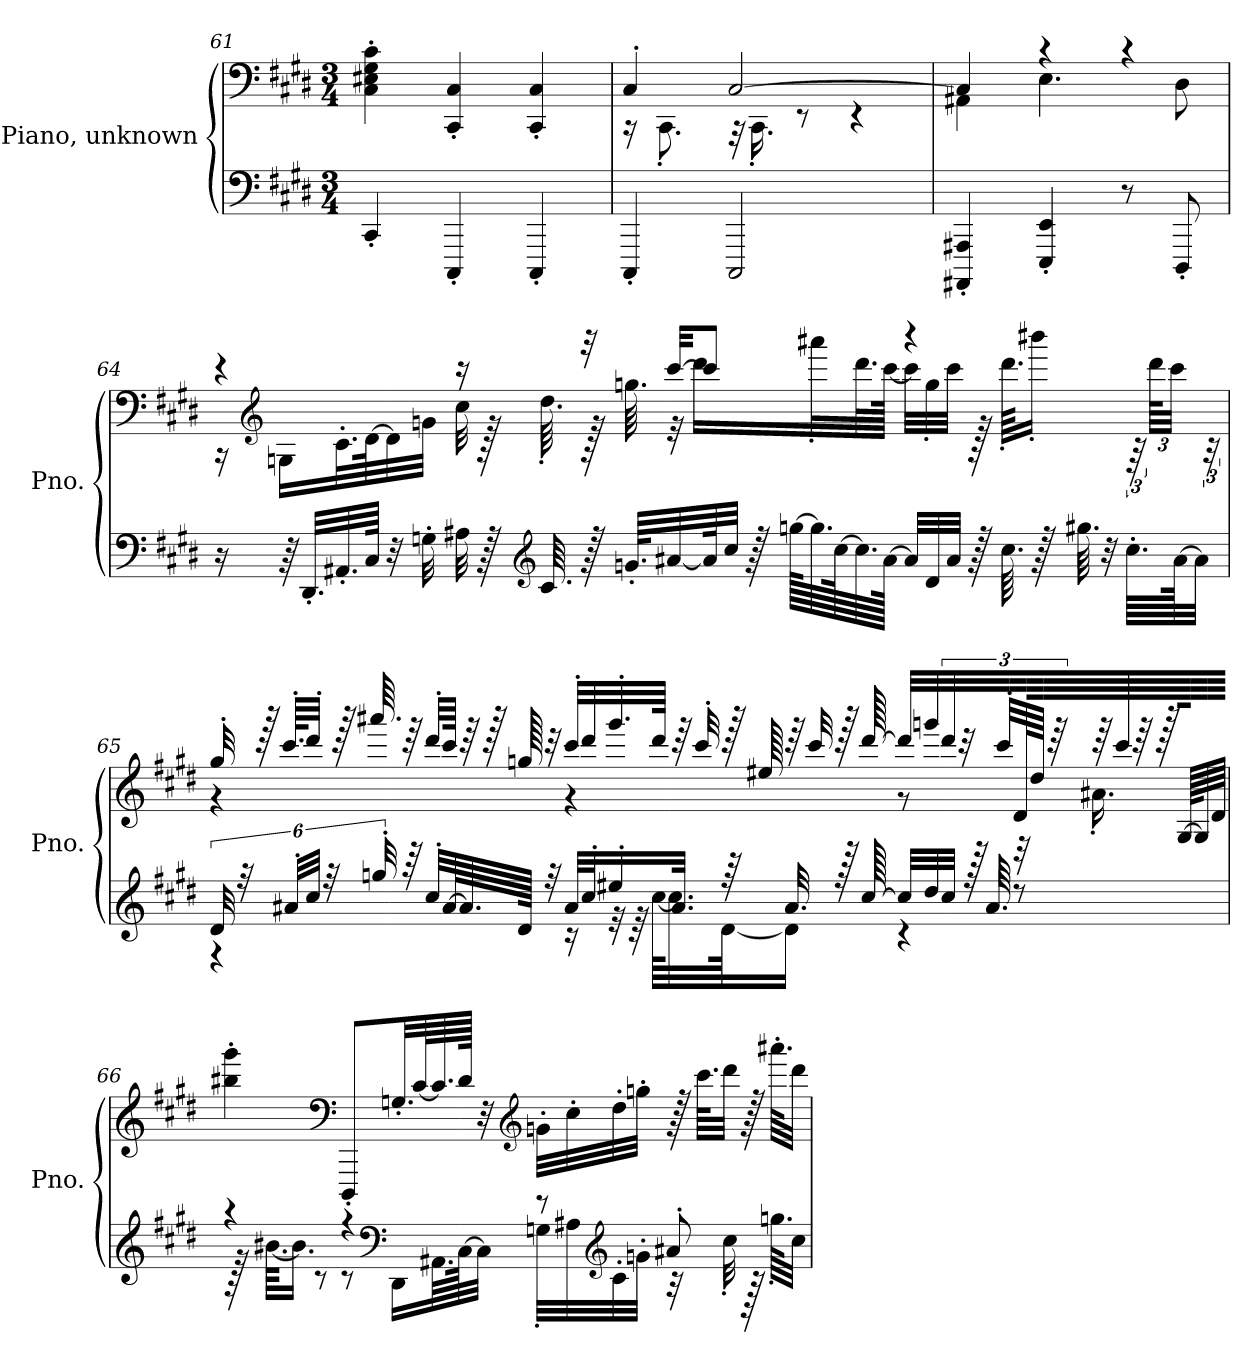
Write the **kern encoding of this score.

**kern	**kern
*part1	*part1
*staff2	*staff1
*I"Piano, unknown	*
*I'Pno.	*
!!LO:LB:g=z
*clefF4	*clefF4
*k[f#c#g#d#]	*k[f#c#g#d#]
*M3/4	*M3/4
=61	=61
4CC#'/	4C#\' 4E#X\' 4G#\' 4c#\'
4CCC#'/	4CC#/' 4C#/'
4CCC#'/	4CC#/' 4C#/'
=62	=62
*	*^
4CCC#'/	4C#'/	16r
.	.	8.CC#'\
2CCC#/	[2C#/	32r
.	.	16.CC#'\
.	.	8r
.	.	4r
=63	=63	=63
4AAAA#X/' 4AAA#X/'	4C#/]	4AA#X\
4EEE/' 4EE/'	4r	4.E\
8r	4r	.
8DDD#'/	.	8D#\
!!LO:LB:g=z	!!
=64	=64	=64
16r	4r	16r
*	*clefG2	*
64r	.	16Gn\LL
32.DD#'/LLL	.	.
32.AA#X'/	.	32.c#'\L
64C#/JJJk	.	[64d#\K
32r	.	32d#\]
32Gn'\	.	32gn\JJJ
32A#X\	16r	32cc#\
128r	.	128r
*clefG2	*	*
64.c#/	.	64.dd#'\
128r	32r	128r
64.gn'/KLLL	.	64.ggn\
[32a#X/	[32ccc#/KKL	32r
64a#/K]	8ccc#/J]	16ddd#\LL
32cc#/JJJ	.	.
128r	.	.
[128ggn\KLLLL	.	.
64.gg\]	.	32aaa#X'\L
[128cc#\K	.	.
64.cc#\]	.	64.ddd#\L
[128a#\JJJJk	.	[128ccc#\JJJJk
32a#/LLL]	4r	32ccc#\LLL]
32d#/	.	32gg'\
32a#/JJJ	.	32ccc#\JJJ
128r	.	128r
64.cc#\	.	64.ddd#'\KKLL
128r	.	16bbb#X'\JJ
64.gg#X\	.	.
32r	.	.
64.cc#'\LLLL	.	96r
.	.	96ddd#\KLLL
.	.	48ccc#\JJJ
[128a#\JK	.	.
32a#\JJJ]	.	.
.	.	48r
!!LO:LB:g=z	!!
=65	=65	=65
*^	*	*
48d#/	4r	32gg#'/	4r
48r	.	.	.
.	.	128r	.
.	.	64.ccc#'/KLLL	.
48a#X'/LLL	.	.	.
48cc#/JJJ	.	32ddd#'/JJJ	.
48r	.	.	.
.	.	128r	.
.	.	64.aaa#X/	.
48ggn'/	.	.	.
64r	.	64r	.
32cc#'/LLL	.	32ddd#'/LLL	.
[64a#/L	.	64ccc#/JJJk	.
64.a#/]	.	64r	.
.	.	128r	.
128d#/JJJJk	.	128ggn/	.
32r	.	32r	.
32a#/LLL	16r	32ccc#'/LLL	4r
32cc#'/J	.	32ddd#/	.
16ee#X'/	32r	32.ggg#'/	.
.	64r	.	.
.	[64cc#\KLLL	64ddd#/JJJk	.
32.a#/JJk	32.cc#\]	64r	.
.	.	32ccc#'/	.
64r	[64d#\JK	128r	.
.	.	128ee#X/	.
32.a#/	16d#\JJ]	64r	.
.	.	32ccc#/	.
128r	.	128r	.
[128cc#/	.	[128ddd#/	.
32cc#/LLL]	4r	32ddd#/LLL]	8r
32dd#/	.	32gggn/	.
32cc#/JJJ	.	48ddd#/JJJ	.
.	.	48r	.
128r	.	.	.
64.a#/	.	.	.
.	.	48ccc#'/LLL	.
8r	.	96d#/L	32r
.	.	96dd#/JJJJ	.
.	.	96r	.
.	.	64r	16.a#X'\
.	.	64ccc#/	.
.	.	64r	.
.	.	128r	.
.	.	[128G#/KLLLL	.
.	.	64G#/]	.
.	.	64d#/JJJJ	.
*	*	*v	*v
!!LO:PB:g=z
=66	=66	=66
4r	128r	4bb#X\' 4ggg#\'
.	[64.b#X\KKLL	.
.	16.b#\JJ]	.
.	8r	.
*	*	*clefF4
4r	8r	8DDD#'/L
*clefF4	*	*
.	16DD#\LL	32.Gn'/LL
.	.	[64c#/L
.	64.AA#X\LL	64.c#/]
.	[128C#\JK	128d#/JJJJk
.	32C#\JJJ]	32r
*	*	*clefG2
8r	32Gn'\LLL	32gn'\LLL
.	32A#X\	32cc#'\
*clefG2	*	*
.	32c#'\	32dd#'\
.	32gn'\JJJ	32ggn'\JJJ
8a#X'/	32r	128r
.	.	64.ccc#\KLLL
.	32cc#'\	32ddd#\JJJ
.	128r	128r
.	64.ggn'\KLLL	64.aaa#X'\KLLL
.	32cc#\JJJ	32ddd#\JJJ
*v	*v	*
=	=
*-	*-
